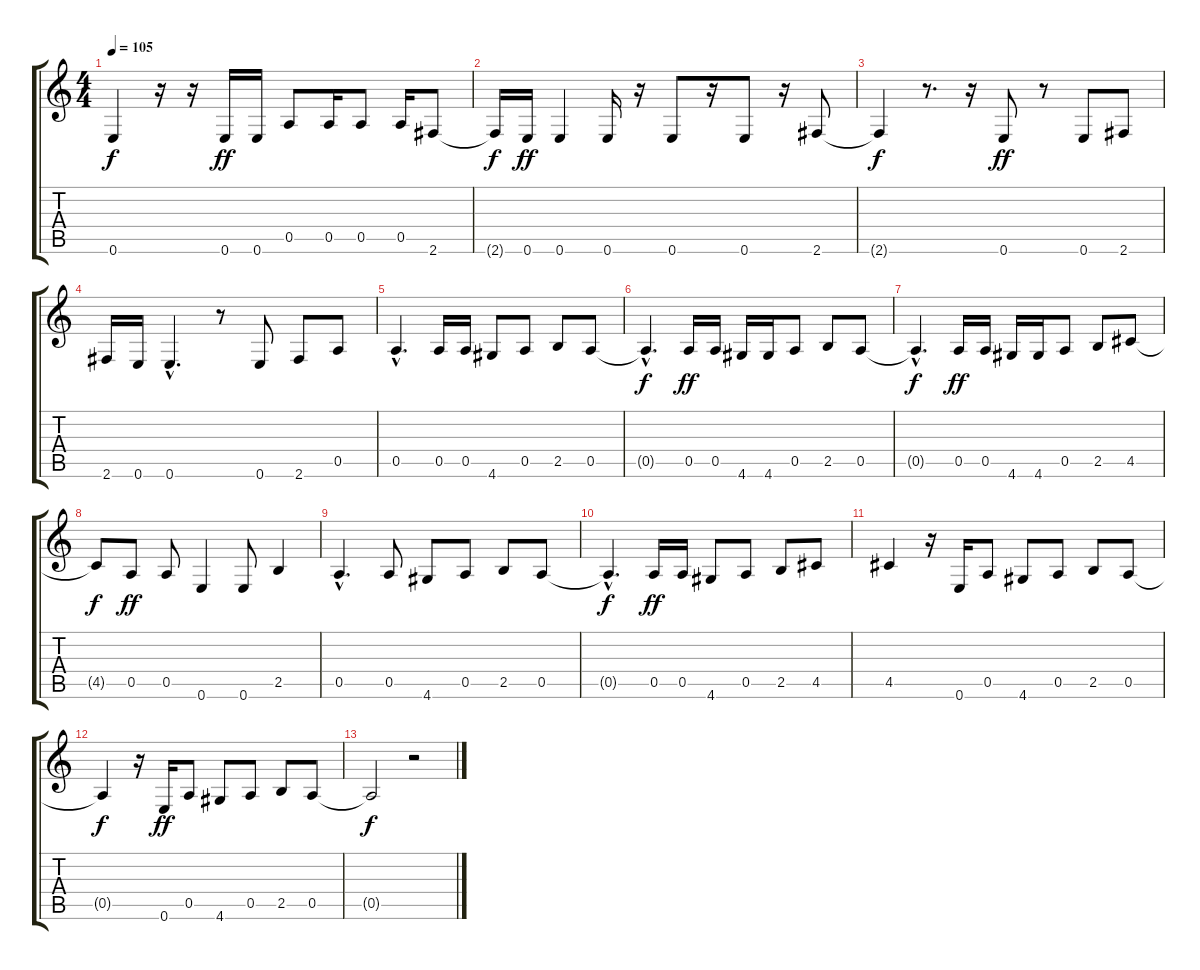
\track "" {instrument lead6voice}
\staff {score tabs}
\tuning (E5 B4 G4 D4 A3 E3) {hide}
\ts (4 4)
\tempo 105
\clef g2
\ks c
0.6{t}.4{dy f} r.16 r.16 0.6.16{dy ff} 0.6.16 0.5.8 0.5.16 0.5.8 0.5.16 2.6.8 |
2.6{t}.16{dy f} 0.6.16{dy ff} 0.6.4 0.6.16 r.16 0.6.8 r.16 0.6.8 r.16 2.6.8 |
2.6{t}.4{dy f} r.8{d} r.16 0.6.8{dy ff} r.8 0.6.8 2.6.8 |
2.6.16 0.6.16 0.6{hac}.4{d} r.8 0.6.8 2.6.8 0.5.8 |
0.5{hac}.4{d} 0.5.16 0.5.16 4.6.8 0.5.8 2.5.8 0.5.8 |
0.5{hac t}.4{d dy f} 0.5.16{dy ff} 0.5.16 4.6.16 4.6.16 0.5.8 2.5.8 0.5.8 |
0.5{hac t}.4{d dy f} 0.5.16{dy ff} 0.5.16 4.6.16 4.6.16 0.5.8 2.5.8 4.5.8 |
4.5{t}.8{dy f} 0.5.8{dy ff} 0.5.8 0.6.4 0.6.8 2.5.4 |
0.5{hac}.4{d} 0.5.8 4.6.8 0.5.8 2.5.8 0.5.8 |
0.5{hac t}.4{d dy f} 0.5.16{dy ff} 0.5.16 4.6.8 0.5.8 2.5.8 4.5.8 |
4.5.4 r.16 0.6.16 0.5.8 4.6.8 0.5.8 2.5.8 0.5.8 |
0.5{t}.4{dy f} r.16 0.6.16{dy ff} 0.5.8 4.6.8 0.5.8 2.5.8 0.5.8 |
0.5{t}.2{dy f} r.2
